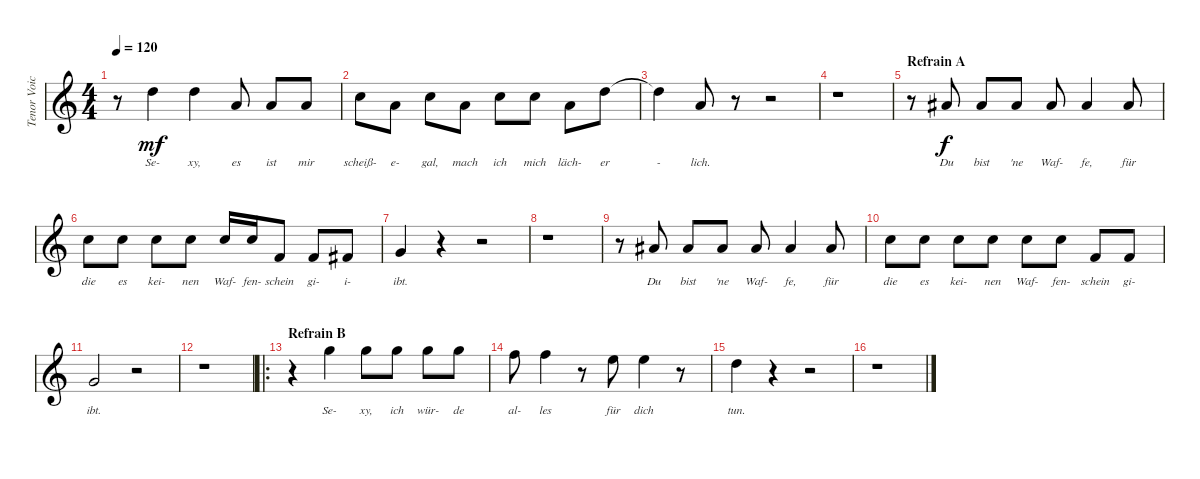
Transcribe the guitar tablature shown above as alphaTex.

\track ("Tenor Voice" "Tenor Voic") {instrument voiceoohs}
\staff {score}
\tuning (E4 B3 G3 D3 A2 E2 B1) {hide}
\ts (4 4)
\tempo 120
\clef g2
\ks c
r.8{dy mf} 10.1.4{lyrics (0 "Se-") lyrics (1 "") lyrics (2 "") lyrics (3 "") lyrics (4 "")} 10.1.4{lyrics (0 "xy,") lyrics (1 "") lyrics (2 "") lyrics (3 "") lyrics (4 "")} 5.1.8{lyrics (0 "es") lyrics (1 "") lyrics (2 "") lyrics (3 "") lyrics (4 "")} 5.1.8{lyrics (0 "ist") lyrics (1 "") lyrics (2 "") lyrics (3 "") lyrics (4 "")} 5.1.8{lyrics (0 "mir") lyrics (1 "") lyrics (2 "") lyrics (3 "") lyrics (4 "")} |
8.1.8{lyrics (0 "scheiß-") lyrics (1 "") lyrics (2 "") lyrics (3 "") lyrics (4 "")} 5.1.8{lyrics (0 "e-") lyrics (1 "") lyrics (2 "") lyrics (3 "") lyrics (4 "")} 8.1.8{lyrics (0 "gal,") lyrics (1 "") lyrics (2 "") lyrics (3 "") lyrics (4 "")} 5.1.8{lyrics (0 "mach") lyrics (1 "") lyrics (2 "") lyrics (3 "") lyrics (4 "")} 8.1.8{lyrics (0 "ich") lyrics (1 "") lyrics (2 "") lyrics (3 "") lyrics (4 "")} 8.1.8{lyrics (0 "mich") lyrics (1 "") lyrics (2 "") lyrics (3 "") lyrics (4 "")} 5.1.8{lyrics (0 "läch-") lyrics (1 "") lyrics (2 "") lyrics (3 "") lyrics (4 "")} 10.1.8{lyrics (0 "er") lyrics (1 "") lyrics (2 "") lyrics (3 "") lyrics (4 "")} |
10.1{t}.4{lyrics (0 "-") lyrics (1 "") lyrics (2 "") lyrics (3 "") lyrics (4 "")} 5.1.8{lyrics (0 "lich.") lyrics (1 "") lyrics (2 "") lyrics (3 "") lyrics (4 "")} r.8 r.2 |
r.1 |
\section ("" "Refrain A")
r.8 6.1.8{lyrics (0 "Du") lyrics (1 "") lyrics (2 "") lyrics (3 "") lyrics (4 "") dy f} 6.1.8{lyrics (0 "bist") lyrics (1 "") lyrics (2 "") lyrics (3 "") lyrics (4 "")} 6.1.8{lyrics (0 "'ne") lyrics (1 "") lyrics (2 "") lyrics (3 "") lyrics (4 "")} 6.1.8{lyrics (0 "Waf-") lyrics (1 "") lyrics (2 "") lyrics (3 "") lyrics (4 "")} 6.1.4{lyrics (0 "fe,") lyrics (1 "") lyrics (2 "") lyrics (3 "") lyrics (4 "")} 6.1.8{lyrics (0 "für") lyrics (1 "") lyrics (2 "") lyrics (3 "") lyrics (4 "")} |
8.1.8{lyrics (0 "die") lyrics (1 "") lyrics (2 "") lyrics (3 "") lyrics (4 "")} 8.1.8{lyrics (0 "es") lyrics (1 "") lyrics (2 "") lyrics (3 "") lyrics (4 "")} 8.1.8{lyrics (0 "kei-") lyrics (1 "") lyrics (2 "") lyrics (3 "") lyrics (4 "")} 8.1.8{lyrics (0 "nen") lyrics (1 "") lyrics (2 "") lyrics (3 "") lyrics (4 "")} 8.1.16{lyrics (0 "Waf-") lyrics (1 "") lyrics (2 "") lyrics (3 "") lyrics (4 "")} 8.1.16{lyrics (0 "fen-") lyrics (1 "") lyrics (2 "") lyrics (3 "") lyrics (4 "")} 1.1.8{lyrics (0 "schein") lyrics (1 "") lyrics (2 "") lyrics (3 "") lyrics (4 "")} 1.1.8{lyrics (0 "gi-") lyrics (1 "") lyrics (2 "") lyrics (3 "") lyrics (4 "")} 2.1.8{lyrics (0 "i-") lyrics (1 "") lyrics (2 "") lyrics (3 "") lyrics (4 "")} |
3.1.4{lyrics (0 "ibt.") lyrics (1 "") lyrics (2 "") lyrics (3 "") lyrics (4 "")} r.4 r.2 |
r.1 |
r.8 6.1.8{lyrics (0 "Du") lyrics (1 "") lyrics (2 "") lyrics (3 "") lyrics (4 "")} 6.1.8{lyrics (0 "bist") lyrics (1 "") lyrics (2 "") lyrics (3 "") lyrics (4 "")} 6.1.8{lyrics (0 "'ne") lyrics (1 "") lyrics (2 "") lyrics (3 "") lyrics (4 "")} 6.1.8{lyrics (0 "Waf-") lyrics (1 "") lyrics (2 "") lyrics (3 "") lyrics (4 "")} 6.1.4{lyrics (0 "fe,") lyrics (1 "") lyrics (2 "") lyrics (3 "") lyrics (4 "")} 6.1.8{lyrics (0 "für") lyrics (1 "") lyrics (2 "") lyrics (3 "") lyrics (4 "")} |
8.1.8{lyrics (0 "die") lyrics (1 "") lyrics (2 "") lyrics (3 "") lyrics (4 "")} 8.1.8{lyrics (0 "es") lyrics (1 "") lyrics (2 "") lyrics (3 "") lyrics (4 "")} 8.1.8{lyrics (0 "kei-") lyrics (1 "") lyrics (2 "") lyrics (3 "") lyrics (4 "")} 8.1.8{lyrics (0 "nen") lyrics (1 "") lyrics (2 "") lyrics (3 "") lyrics (4 "")} 8.1.8{lyrics (0 "Waf-") lyrics (1 "") lyrics (2 "") lyrics (3 "") lyrics (4 "")} 8.1.8{lyrics (0 "fen-") lyrics (1 "") lyrics (2 "") lyrics (3 "") lyrics (4 "")} 1.1.8{lyrics (0 "schein") lyrics (1 "") lyrics (2 "") lyrics (3 "") lyrics (4 "")} 1.1.8{lyrics (0 "gi-") lyrics (1 "") lyrics (2 "") lyrics (3 "") lyrics (4 "")} |
3.1.2{lyrics (0 "ibt.") lyrics (1 "") lyrics (2 "") lyrics (3 "") lyrics (4 "")} r.2 |
r.1 |
\ro
\section ("" "Refrain B")
r.4 15.1.4{lyrics (0 "Se-") lyrics (1 "") lyrics (2 "") lyrics (3 "") lyrics (4 "")} 15.1.8{lyrics (0 "xy,") lyrics (1 "") lyrics (2 "") lyrics (3 "") lyrics (4 "")} 15.1.8{lyrics (0 "ich") lyrics (1 "") lyrics (2 "") lyrics (3 "") lyrics (4 "")} 15.1.8{lyrics (0 "wür-") lyrics (1 "") lyrics (2 "") lyrics (3 "") lyrics (4 "")} 15.1.8{lyrics (0 "de") lyrics (1 "") lyrics (2 "") lyrics (3 "") lyrics (4 "")} |
13.1.8{lyrics (0 "al-") lyrics (1 "") lyrics (2 "") lyrics (3 "") lyrics (4 "")} 13.1.4{lyrics (0 "les") lyrics (1 "") lyrics (2 "") lyrics (3 "") lyrics (4 "")} r.8 12.1.8{lyrics (0 "für") lyrics (1 "") lyrics (2 "") lyrics (3 "") lyrics (4 "")} 12.1.4{lyrics (0 "dich") lyrics (1 "") lyrics (2 "") lyrics (3 "") lyrics (4 "")} r.8 |
10.1.4{lyrics (0 "tun.") lyrics (1 "") lyrics (2 "") lyrics (3 "") lyrics (4 "")} r.4 r.2 |
r.1
